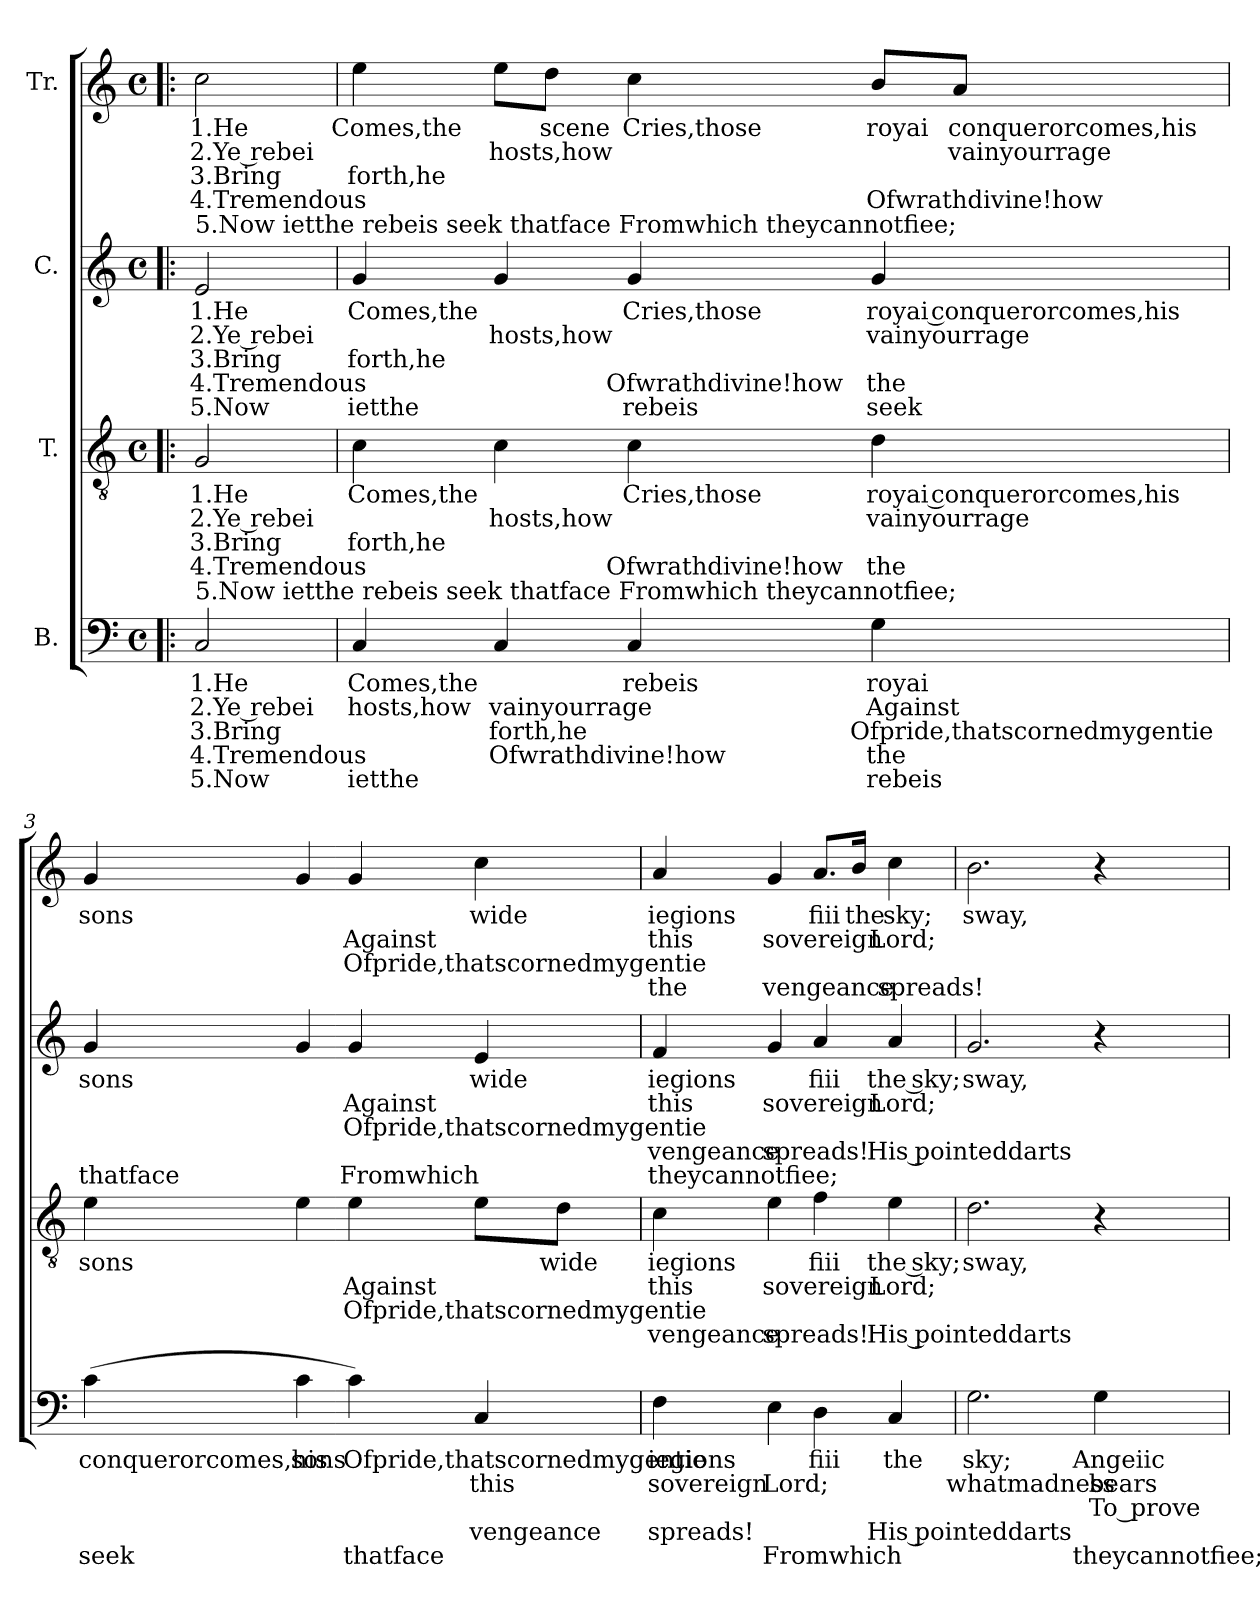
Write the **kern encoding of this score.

**kern	**text	**text	**text	**text	**text	**kern	**text	**text	**text	**text	**kern	**text	**text	**text	**text	**text	**kern	**text	**text	**text	**text
*part4	*part4	*part4	*part4	*part4	*part4	*part3	*part3	*part3	*part3	*part3	*part2	*part2	*part2	*part2	*part2	*part2	*part1	*part1	*part1	*part1	*part1
*staff4	*staff4	*staff4	*staff4	*staff4	*staff4	*staff3	*staff3	*staff3	*staff3	*staff3	*staff2	*staff2	*staff2	*staff2	*staff2	*staff2	*staff1	*staff1	*staff1	*staff1	*staff1
*I"B.	*	*	*	*	*	*I"T.	*	*	*	*	*I"C.	*	*	*	*	*	*I"Tr.	*	*	*	*
*clefF4	*	*	*	*	*	*clefGv2	*	*	*	*	*clefG2	*	*	*	*	*	*clefG2	*	*	*	*
*k[]	*	*	*	*	*	*k[]	*	*	*	*	*k[]	*	*	*	*	*	*k[]	*	*	*	*
*C:	*	*	*	*	*	*C:	*	*	*	*	*C:	*	*	*	*	*	*C:	*	*	*	*
*M4/4	*	*	*	*	*	*M4/4	*	*	*	*	*M4/4	*	*	*	*	*	*M4/4	*	*	*	*
*met(c)	*	*	*	*	*	*met(c)	*	*	*	*	*met(c)	*	*	*	*	*	*met(c)	*	*	*	*
=1!|:	=1!|:	=1!|:	=1!|:	=1!|:	=1!|:	=1!|:	=1!|:	=1!|:	=1!|:	=1!|:	=1!|:	=1!|:	=1!|:	=1!|:	=1!|:	=1!|:	=1!|:	=1!|:	=1!|:	=1!|:	=1!|:
!	!	!	!	!	!	!	!	!	!	!	!LO:TX:a:t=5.Now ietthe rebeis seek thatface Fromwhich theycannotfiee;	!	!	!	!	!	!	!	!	!	!
!LO:TX:a:t=5.Now ietthe rebeis seek thatface Fromwhich theycannotfiee;	!	!	!	!	!	!	!	!	!	!	!	!	!	!	!	!	!	!	!	!	!
!	!LO:LY:b	!LO:LY:b	!LO:LY:b	!LO:LY:b	!LO:LY:b	!	!LO:LY:b:rj	!LO:LY:b:rj	!LO:LY:b:rj	!LO:LY:b:rj	!LO:N:head=open	!LO:LY:b:rj	!LO:LY:b:rj	!LO:LY:b:rj	!LO:LY:b:rj	!LO:LY:b:rj	!	!LO:LY:b:rj	!LO:LY:b:rj	!LO:LY:b:rj	!LO:LY:b:rj
2C/	1.He	2.Ye rebei	3.Bring	4.Tremendous	5.Now	2G/	1.He	2.Ye rebei	3.Bring	4.Tremendous	2e/	1.He	2.Ye rebei	3.Bring	4.Tremendous	5.Now	2cc\	1.He	2.Ye rebei	3.Bring	4.Tremendous
=2	=2	=2	=2	=2	=2	=2	=2	=2	=2	=2	=2	=2	=2	=2	=2	=2	=2	=2	=2	=2	=2
!LO:N:head=solid	!LO:LY:b	!LO:LY:b	!	!	!LO:LY:b	!LO:N:head=solid	!LO:LY:b	!	!LO:LY:b	!	!	!LO:LY:b	!	!LO:LY:b	!	!LO:LY:b	!LO:N:head=solid	!LO:LY:b	!	!LO:LY:b	!
4C/	Comes,the	hosts,how	.	.	ietthe	4c\	Comes,the	.	forth,he	.	4g/	Comes,the	.	forth,he	.	ietthe	4ee\	Comes,the	.	forth,he	.
!LO:N:head=solid	!	!LO:LY:b	!LO:LY:b	!LO:LY:b	!	!LO:N:head=solid	!	!LO:LY:b	!	!	!	!	!LO:LY:b	!	!	!	!LO:N:head=solid	!	!LO:LY:b	!	!
4C/	.	vainyourrage	forth,he	Ofwrathdivine!how	.	4c\	.	hosts,how	.	.	4g/	.	hosts,how	.	.	.	8ee\L	.	hosts,how	.	.
!	!	!	!	!	!	!	!	!	!	!	!	!	!	!	!	!	!	!LO:LY:b	!	!	!
.	.	.	.	.	.	.	.	.	.	.	.	.	.	.	.	.	8dd\J	scene	.	.	.
!LO:N:head=solid	!LO:LY:b	!	!	!	!	!LO:N:head=solid	!LO:LY:b	!	!	!LO:LY:b	!	!LO:LY:b	!	!	!LO:LY:b	!LO:LY:b	!LO:N:head=solid	!LO:LY:b	!	!	!
4C/	rebeis	.	.	.	.	4c\	Cries,those	.	.	Ofwrathdivine!how	4g/	Cries,those	.	.	Ofwrathdivine!how	rebeis	4cc\	Cries,those	.	.	.
!	!LO:LY:b	!LO:LY:b	!LO:LY:b	!LO:LY:b	!LO:LY:b	!	!LO:LY:b	!LO:LY:b	!	!LO:LY:b	!	!LO:LY:b	!LO:LY:b	!	!LO:LY:b	!LO:LY:b	!LO:N:head=solid	!LO:LY:b	!	!	!LO:LY:b
4G\	royai	Against	Ofpride,thatscornedmygentie	the	rebeis	4d\	royai conquerorcomes,his	vainyourrage	.	the	4g/	royai conquerorcomes,his	vainyourrage	.	the	seek	8b/L	royai	.	.	Ofwrathdivine!how
!	!	!	!	!	!	!	!	!	!	!	!	!	!	!	!	!	!LO:N:head=solid	!LO:LY:b	!LO:LY:b	!	!
.	.	.	.	.	.	.	.	.	.	.	.	.	.	.	.	.	8a/J	conquerorcomes,his	vainyourrage	.	.
=3	=3	=3	=3	=3	=3	=3	=3	=3	=3	=3	=3	=3	=3	=3	=3	=3	=3	=3	=3	=3	=3
!LO:N:head=solid	!LO:LY:b	!	!	!	!LO:LY:b	!LO:N:head=solid	!LO:LY:b	!	!	!	!	!LO:LY:b	!	!	!	!LO:LY:b	!	!LO:LY:b	!	!	!
(<4c\	conquerorcomes,his	.	.	.	seek	4e\	sons	.	.	.	4g/	sons	.	.	.	thatface	4g/	sons	.	.	.
!LO:N:head=solid	!LO:LY:b	!	!	!	!	!LO:N:head=solid	!	!	!	!	!	!	!	!	!	!	!	!	!	!	!
4c\	sons	.	.	.	.	4e\	.	.	.	.	4g/	.	.	.	.	.	4g/	.	.	.	.
!LO:N:head=solid	!LO:LY:b	!	!	!	!LO:LY:b	!LO:N:head=solid	!	!LO:LY:b	!LO:LY:b	!	!	!	!LO:LY:b	!LO:LY:b	!	!LO:LY:b	!	!	!LO:LY:b	!LO:LY:b	!
4c\)	Ofpride,thatscornedmygentie	.	.	.	thatface	4e\	.	Against	Ofpride,thatscornedmygentie	.	4g/	.	Against	Ofpride,thatscornedmygentie	.	Fromwhich	4g/	.	Against	Ofpride,thatscornedmygentie	.
!LO:N:head=solid	!	!LO:LY:b	!	!LO:LY:b	!	!LO:N:head=solid	!	!	!	!	!LO:N:head=solid	!LO:LY:b	!	!	!	!	!LO:N:head=solid	!LO:LY:b	!	!	!
4C/	.	this	.	vengeance	.	8e\L	.	.	.	.	4e/	wide	.	.	.	.	4cc\	wide	.	.	.
!	!	!	!	!	!	!	!LO:LY:b	!	!	!	!	!	!	!	!	!	!	!	!	!	!
.	.	.	.	.	.	8d\J	wide	.	.	.	.	.	.	.	.	.	.	.	.	.	.
=4	=4	=4	=4	=4	=4	=4	=4	=4	=4	=4	=4	=4	=4	=4	=4	=4	=4	=4	=4	=4	=4
!LO:N:head=solid	!LO:LY:b	!LO:LY:b	!	!LO:LY:b	!	!LO:N:head=solid	!LO:LY:b	!LO:LY:b	!	!LO:LY:b	!LO:N:head=solid	!LO:LY:b	!LO:LY:b	!	!LO:LY:b	!LO:LY:b	!LO:N:head=solid	!LO:LY:b	!LO:LY:b	!	!LO:LY:b
4F\	iegions	sovereign	.	spreads!	.	4c\	iegions	this	.	vengeance	4f/	iegions	this	.	vengeance	theycannotfiee;	4a/	iegions	this	.	the
!LO:N:head=solid	!	!LO:LY:b	!	!	!LO:LY:b	!LO:N:head=solid	!	!LO:LY:b	!	!LO:LY:b	!	!	!LO:LY:b	!	!LO:LY:b	!	!	!	!LO:LY:b	!	!LO:LY:b
4E\	.	Lord;	.	.	Fromwhich	4e\	.	sovereign	.	spreads!	4g/	.	sovereign	.	spreads!	.	4g/	.	sovereign	.	vengeance
!	!LO:LY:b	!	!	!	!	!LO:N:head=solid	!LO:LY:b:rj	!	!	!	!LO:N:head=solid	!LO:LY:b:rj	!	!	!	!	!LO:N:head=solid	!LO:LY:b	!	!	!
4D\	fiii	.	.	.	.	4f\	fiii	.	.	.	4a/	fiii	.	.	.	.	8.a/L	fiii	.	.	.
!	!	!	!	!	!	!	!	!	!	!	!	!	!	!	!	!	!LO:N:head=solid	!LO:LY:b	!	!	!
.	.	.	.	.	.	.	.	.	.	.	.	.	.	.	.	.	16b/Jk	the	.	.	.
!LO:N:head=solid	!LO:LY:b	!	!	!LO:LY:b	!	!LO:N:head=solid	!LO:LY:b:rj	!LO:LY:b:rj	!	!LO:LY:b:rj	!LO:N:head=solid	!LO:LY:b:rj	!LO:LY:b:rj	!	!LO:LY:b:rj	!	!LO:N:head=solid	!LO:LY:b	!LO:LY:b	!	!LO:LY:b
4C/	the	.	.	His pointeddarts	.	4e\	the sky;	Lord;	.	His pointeddarts	4a/	the sky;	Lord;	.	His pointeddarts	.	4cc\	sky;	Lord;	.	spreads!
=5	=5	=5	=5	=5	=5	=5	=5	=5	=5	=5	=5	=5	=5	=5	=5	=5	=5	=5	=5	=5	=5
!	!LO:LY:b	!LO:LY:b	!	!	!	!	!LO:LY:b	!	!	!	!	!LO:LY:b	!	!	!	!	!LO:N:head=open	!LO:LY:b	!	!	!
2.G\	sky;	whatmadness	.	.	.	2.d\	sway,	.	.	.	2.g/	sway,	.	.	.	.	2.b>\	sway,	.	.	.
!	!LO:LY:b	!LO:LY:b	!LO:LY:b	!	!LO:LY:b	!	!	!	!	!	!	!	!	!	!	!	!	!	!	!	!
4G\	Angeiic	bears	To prove	.	theycannotfiee;	4r	.	.	.	.	4r	.	.	.	.	.	4r	.	.	.	.
=	=	=	=	=	=	=	=	=	=	=	=	=	=	=	=	=	=	=	=	=	=
*-	*-	*-	*-	*-	*-	*-	*-	*-	*-	*-	*-	*-	*-	*-	*-	*-	*-	*-	*-	*-	*-
